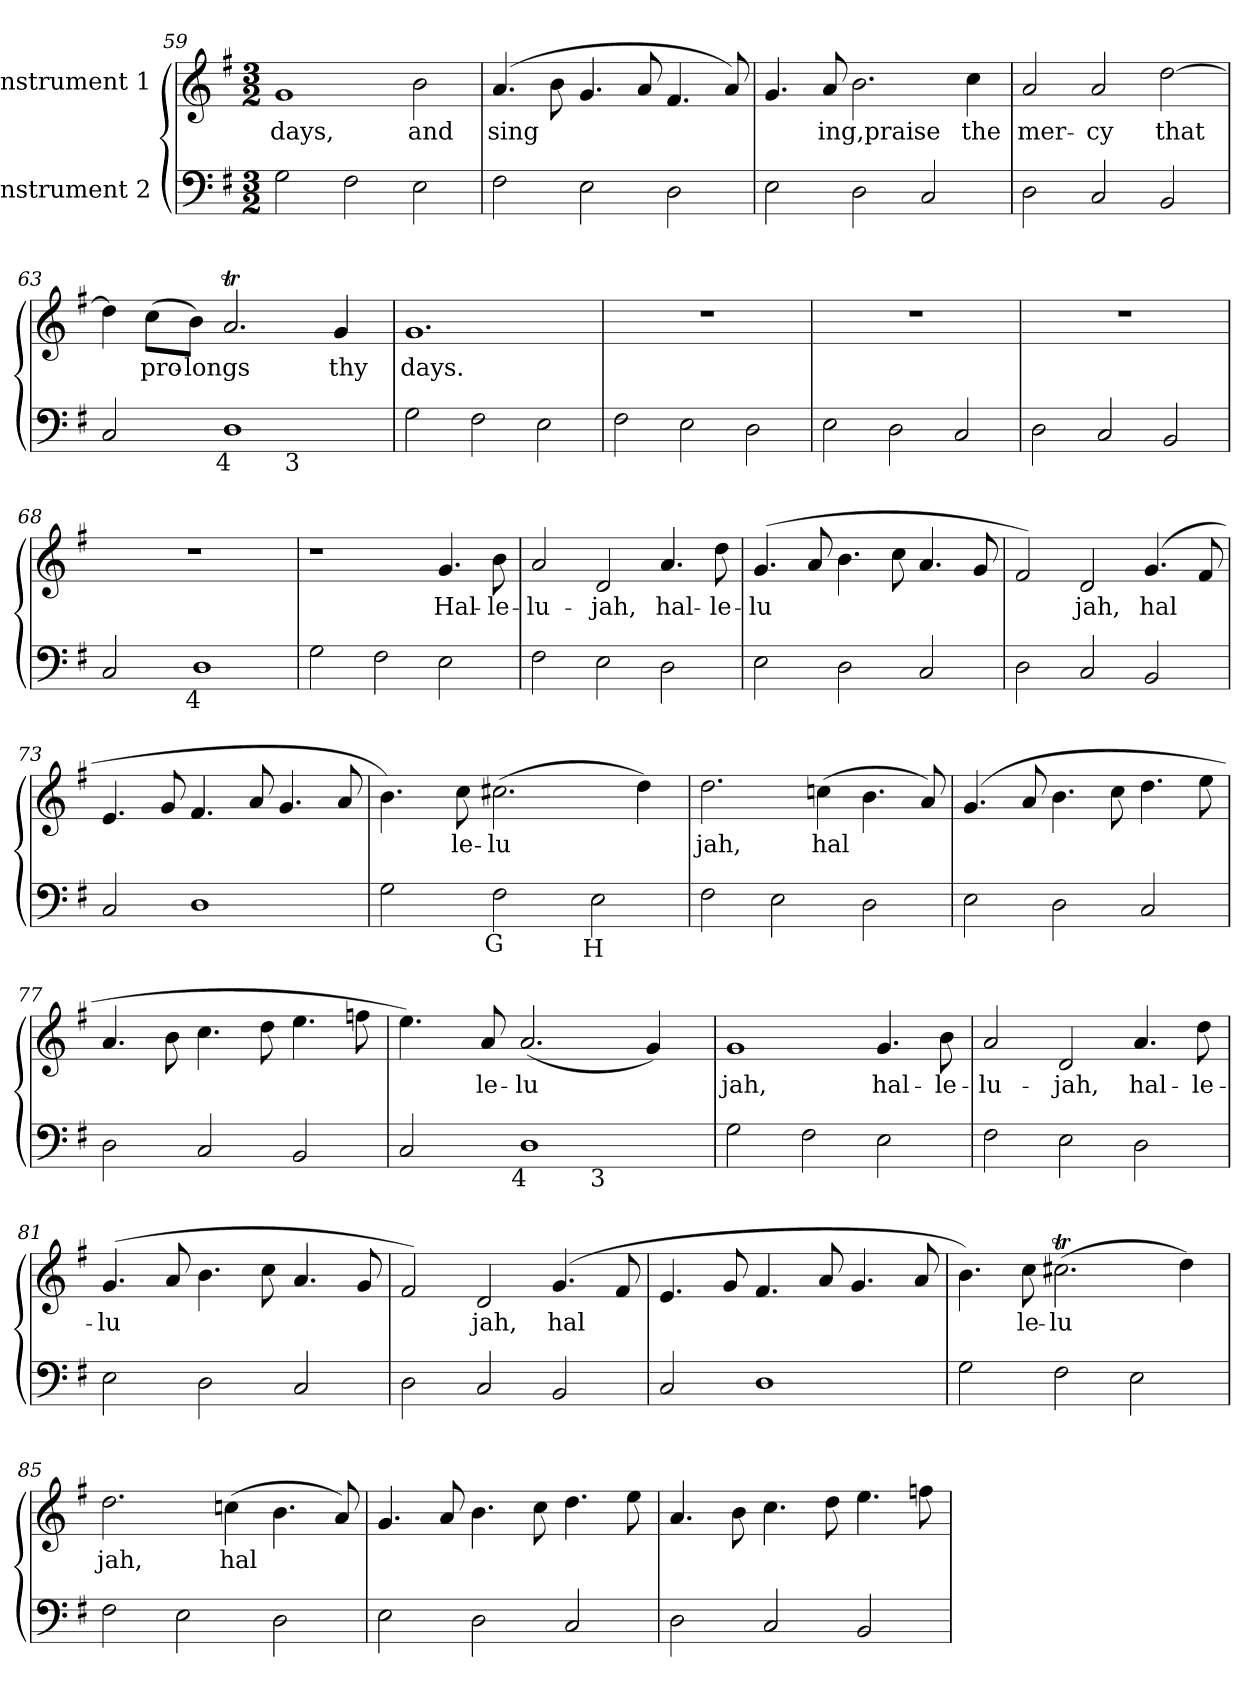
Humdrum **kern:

**kern	**kern	**text
*part2	*part1	*part1
*staff2	*staff1	*staff1
*I"Instrument 2	*I"Instrument 1	*
*clefF4	*clefG2	*
*k[f#]	*k[f#]	*
*G:	*G:	*
*M3/2	*M3/2	*
=59	=59	=59
!	!	!LO:LY:b:cj
2G\	1g	days,
2F#\	.	.
!	!	!LO:LY:b:cj
2E\	2b\	and
=60	=60	=60
!	!	!LO:LY:b:cj
2F#\	(>4.a/	sing-
!	!	!LO:LY:b:cj
.	8b\	--
!	!	!LO:LY:b:cj
2E\	4.g/	--
!	!	!LO:LY:b:cj
.	8a/	--
!	!	!LO:LY:b:cj
2D\	4.f#/	--
!	!	!LO:LY:b:cj
.	8a/)	--
!!LO:LB:g=z
=61	=61	=61
!	!	!LO:LY:b:cj
2E\	4.g/	--
!	!	!LO:LY:b:cj
.	8a/	-ing,praise
!	!	!LO:LY:b:cj
2D\	2.b\	.
2C/	.	.
!	!	!LO:LY:b:cj
.	4cc\	the
=62	=62	=62
!	!	!LO:LY:b:cj
2D\	2a/	mer-
!	!	!LO:LY:b:cj
2C/	2a/	-cy
!	!	!LO:LY:b:cj
2BB/	[>2dd\	that
=63	=63	=63
!	!	!LO:LY:b:cj
*^	*	*
*	*^	*	*
2C</	4ryy	2...ryy	4dd\]	.
!	!	!	!	!LO:LY:b:cj
.	8...ryy	.	(>8cc\L	pro-
!	!	!	!	!LO:LY:b:cj
.	.	.	8b\J)	-longs
!	!LO:TX:b:t=4	!	!	!
.	1ryy	.	.	.
!	!	!	!	!LO:LY:b:cj
1D	.	.	2.aT/	.
!	!	!LO:TX:b:t=3	!	!
.	.	2ryy	.	.
!	!	!	!	!LO:LY:b:cj
.	.	.	4g/	thy
.	.	16ryy	.	.
.	64ryy	.	.	.
=64	=64	=64	=64	=64
!	!	!	!	!LO:LY:b:cj
*v	*v	*v	*	*
2G\	1.g	days.
2F#\	.	.
2E\	.	.
=65	=65	=65
2F#\	1.r	.
2E\	.	.
2D\	.	.
!!LO:LB:g=z
=66	=66	=66
2E\	1.r	.
2D\	.	.
2C/	.	.
=67	=67	=67
2D\	1.r	.
2C/	.	.
2BB/	.	.
=68	=68	=68
*^	*	*
2C/	4ryy	1.r	.
.	8...ryy	.	.
!	!LO:TX:b:t=4	!	!
.	1ryy	.	.
1D	.	.	.
.	64ryy	.	.
*v	*v	*	*
=69	=69	=69
2G\	1r	.
2F#\	.	.
!	!	!LO:LY:b:cj
2E\	4.g/	Hal-
!	!	!LO:LY:b:cj
.	8b\	-le-
=70	=70	=70
!	!	!LO:LY:b:cj
2F#\	2a/	-lu-
!	!	!LO:LY:b:cj
2E\	2d/	-jah,
!	!	!LO:LY:b:cj
2D\	4.a/	hal-
!	!	!LO:LY:b:cj
.	8dd\	-le-
!!LO:LB:g=z
=71	=71	=71
!	!	!LO:LY:b:cj
2E\	(>4.g/	-lu-
!	!	!LO:LY:b:cj
.	8a/	--
!	!	!LO:LY:b:cj
2D\	4.b\	--
!	!	!LO:LY:b:cj
.	8cc\	--
!	!	!LO:LY:b:cj
2C/	4.a/	--
!	!	!LO:LY:b:cj
.	8g/	--
=72	=72	=72
!	!	!LO:LY:b:cj
2D\	2f#/)	--
!	!	!LO:LY:b:cj
2C/	2d/	-jah,
!	!	!LO:LY:b:cj
2BB/	(>4.g/	hal-
!	!	!LO:LY:b:cj
.	8f#/	--
=73	=73	=73
!	!	!LO:LY:b:cj
2C/	4.e>/	--
!	!	!LO:LY:b:cj
.	8g/	--
!	!	!LO:LY:b:cj
1D	4.f#/	--
!	!	!LO:LY:b:cj
.	8a>/	--
!	!	!LO:LY:b:cj
.	4.g/	--
!	!	!LO:LY:b:cj
.	8a/	--
=74	=74	=74
!	!	!LO:LY:b:cj
*^	*	*
*	*^	*	*
2G\	4ryy	2ryy	4.b\)	--
.	8...ryy	.	.	.
!	!	!	!	!LO:LY:b:cj
.	.	.	8cc\	-le-
!	!LO:TX:b:t=G	!	!	!
.	1ryy	.	.	.
!	!	!	!	!LO:LY:b:cj
2F#\	.	4ryy	(>2.cc#X\	-lu-
.	.	8...ryy	.	.
!	!	!LO:TX:b:t=H	!	!
.	.	2ryy	.	.
2E\	.	.	.	.
!	!	!	!	!LO:LY:b:cj
.	.	.	4dd\)	--
.	64ryy	64ryy	.	.
=75	=75	=75	=75	=75
!	!	!	!	!LO:LY:b:cj
*v	*v	*v	*	*
2F#\	2.dd\	-jah,
2E\	.	.
!	!	!LO:LY:b:cj
.	(>4ccn\	hal-
!	!	!LO:LY:b:cj
2D\	4.b\	--
!	!	!LO:LY:b:cj
.	8a/)	--
!!LO:LB:g=z
=76	=76	=76
!	!	!LO:LY:b:cj
2E\	(>4.g/	--
!	!	!LO:LY:b:cj
.	8a/	--
!	!	!LO:LY:b:cj
2D\	4.b\	--
!	!	!LO:LY:b:cj
.	8cc\	--
!	!	!LO:LY:b:cj
2C/	4.dd\	--
!	!	!LO:LY:b:cj
.	8ee\	--
=77	=77	=77
!	!	!LO:LY:b:cj
2D\	4.a/	--
!	!	!LO:LY:b:cj
.	8b\	--
!	!	!LO:LY:b:cj
2C/	4.cc\	--
!	!	!LO:LY:b:cj
.	8dd\	--
!	!	!LO:LY:b:cj
2BB/	4.ee\	--
!	!	!LO:LY:b:cj
.	8ffn\	--
=78	=78	=78
!	!	!LO:LY:b:cj
*^	*	*
*	*^	*	*
2C/	4ryy	2...ryy	4.ee\)	--
.	8...ryy	.	.	.
!	!	!	!	!LO:LY:b:cj
.	.	.	8a/	-le-
!	!LO:TX:b:t=4	!	!	!
.	1ryy	.	.	.
!	!	!	!	!LO:LY:b:cj
1D	.	.	(<2.a/	-lu-
!	!	!LO:TX:b:t=3	!	!
.	.	2ryy	.	.
!	!	!	!	!LO:LY:b:cj
.	.	.	4g/)	--
.	.	16ryy	.	.
.	64ryy	.	.	.
=79	=79	=79	=79	=79
!	!	!	!	!LO:LY:b:cj
*v	*v	*v	*	*
2G\	1g	-jah,
2F#\	.	.
!	!	!LO:LY:b:cj
2E\	4.g/	hal-
!	!	!LO:LY:b:cj
.	8b\	-le-
=80	=80	=80
!	!	!LO:LY:b:cj
2F#\	2a/	-lu-
!	!	!LO:LY:b:cj
2E\	2d/	-jah,
!	!	!LO:LY:b:cj
2D\	4.a/	hal-
!	!	!LO:LY:b:cj
.	8dd\	-le-
!!LO:LB:g=z
=81	=81	=81
!	!	!LO:LY:b:cj
2E\	(>4.g/	-lu-
!	!	!LO:LY:b:cj
.	8a/	--
!	!	!LO:LY:b:cj
2D\	4.b\	--
!	!	!LO:LY:b:cj
.	8cc\	--
!	!	!LO:LY:b:cj
2C/	4.a/	--
!	!	!LO:LY:b:cj
.	8g/	--
=82	=82	=82
!	!	!LO:LY:b:cj
2D\	2f#/)	--
!	!	!LO:LY:b:cj
2C/	2d/	-jah,
!	!	!LO:LY:b:cj
2BB/	(>4.g/	hal-
!	!	!LO:LY:b:cj
.	8f#/	--
=83	=83	=83
!	!	!LO:LY:b:cj
2C/	4.e/	--
!	!	!LO:LY:b:cj
.	8g/	--
!	!	!LO:LY:b:cj
1D	4.f#/	--
!	!	!LO:LY:b:cj
.	8a/	--
!	!	!LO:LY:b:cj
.	4.g/	--
!	!	!LO:LY:b:cj
.	8a/	--
=84	=84	=84
!	!	!LO:LY:b:cj
2G\	4.b\)	--
!	!	!LO:LY:b:cj
.	8cc\	-le-
!	!	!LO:LY:b:cj
2F#\	(>2.cc#Xt\	-lu-
2E\	.	.
!	!	!LO:LY:b:cj
.	4dd\)	--
=85	=85	=85
!	!	!LO:LY:b:cj
2F#\	2.dd\	-jah,
2E\	.	.
!	!	!LO:LY:b:cj
.	(>4ccn\	hal-
!	!	!LO:LY:b:cj
2D\	4.b\	--
!	!	!LO:LY:b:cj
.	8a/)	--
!!LO:PB:g=z
=86	=86	=86
!	!	!LO:LY:b:cj
2E\	4.g/	--
!	!	!LO:LY:b:cj
.	8a/	--
!	!	!LO:LY:b:cj
2D\	4.b\	--
!	!	!LO:LY:b:cj
.	8cc\	--
!	!	!LO:LY:b:cj
2C/	4.dd\	--
!	!	!LO:LY:b:cj
.	8ee\	--
=87	=87	=87
!	!	!LO:LY:b:cj
2D\	4.a/	--
!	!	!LO:LY:b:cj
.	8b\	--
!	!	!LO:LY:b:cj
2C/	4.cc\	--
!	!	!LO:LY:b:cj
.	8dd\	--
!	!	!LO:LY:b:cj
2BB/	4.ee\	--
!	!	!LO:LY:b:cj
.	8ffn\	--
=	=	=
*-	*-	*-
